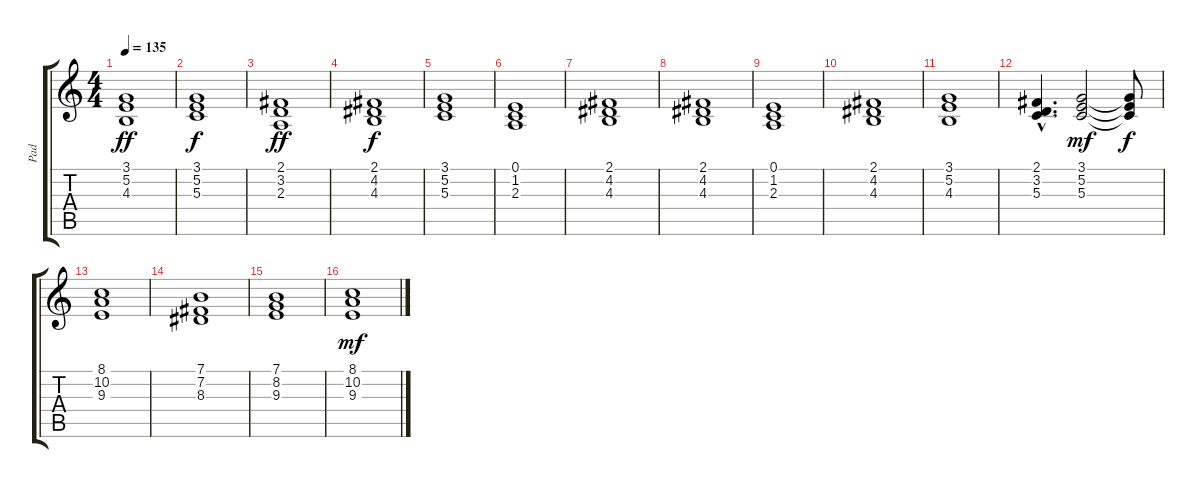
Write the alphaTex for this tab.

\track ("Pad" "Pad") {instrument pad5bowed}
\staff {score tabs}
\tuning (E4 B3 G3 D3 A2 E2) {hide}
\ts (4 4)
\tempo 135
\clef g2
\ks c
(3.1 5.2 4.3).1{dy ff} |
(3.1 5.2 5.3).1{dy f} |
(2.1 3.2 2.3).1{dy ff} |
(2.1 4.2 4.3).1{dy f} |
(3.1 5.2 5.3).1 |
(0.1 1.2 2.3).1 |
(2.1 4.2 4.3).1 |
(2.1 4.2 4.3).1 |
(0.1 1.2 2.3).1 |
(2.1 4.2 4.3).1 |
(3.1 5.2 4.3).1 |
(2.1{hac} 3.2{hac} 5.3{hac}).4{d} (3.1 5.2 5.3).2{dy mf} (3.1{t} 5.2{t} 5.3{t}).8{dy f} |
(8.1 10.2 9.3).1 |
(7.1 7.2 8.3).1 |
(7.1 8.2 9.3).1 |
(8.1 10.2 9.3).1{dy mf}
